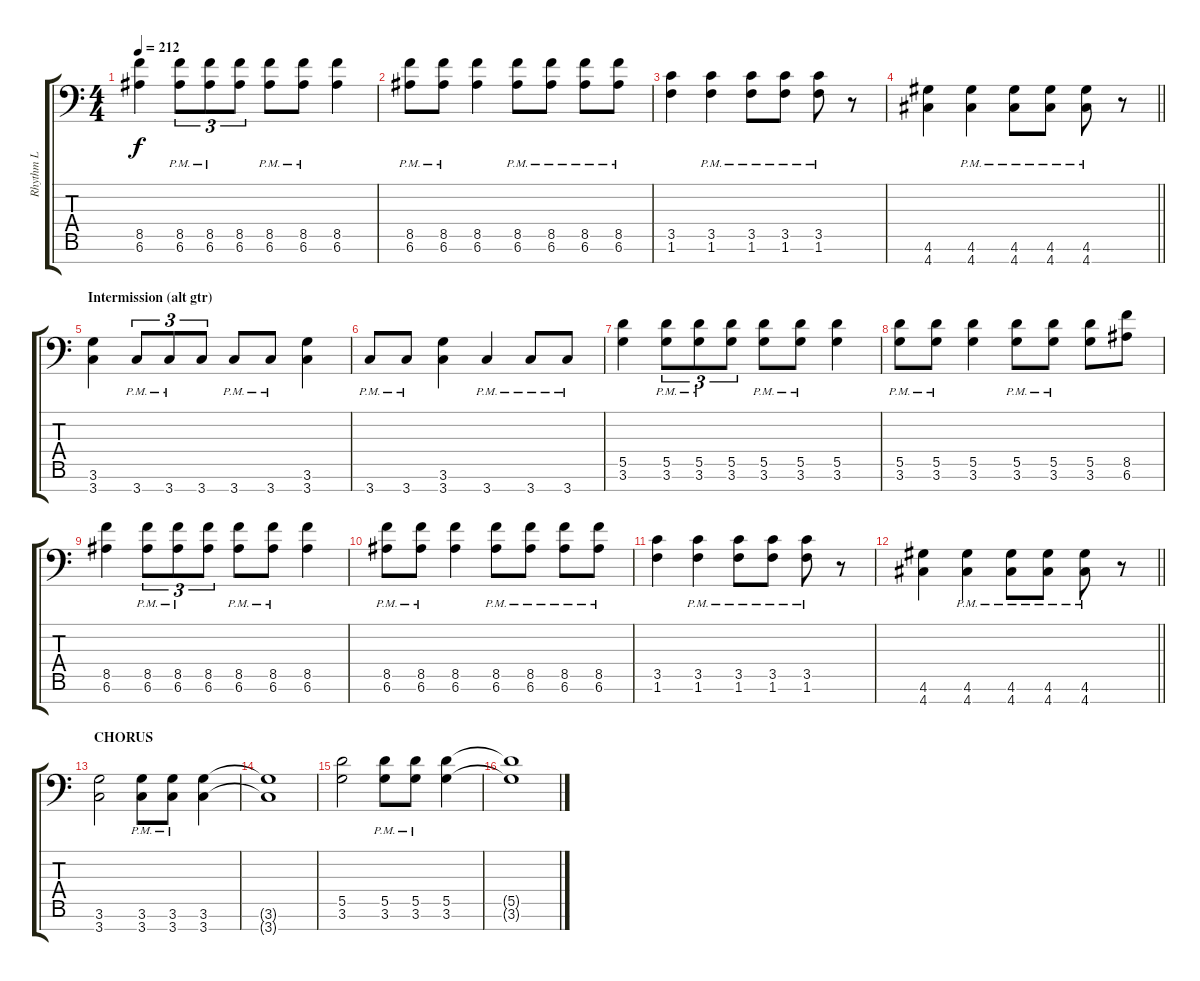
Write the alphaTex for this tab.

\track ("Rhythm L" "Rhythm L") {instrument distortionguitar}
\staff {score tabs}
\tuning (E4 B3 G3 D3 A2 E2 A1) {hide}
\ts (4 4)
\tempo 212
\clef f4
\ks c
(8.5 6.6).4{dy f} (8.5{pm} 6.6{pm}).8{tu (3 2)} (8.5{pm} 6.6{pm}).8{tu (3 2)} (8.5 6.6).8{tu (3 2)} (8.5{pm} 6.6{pm}).8 (8.5{pm} 6.6{pm}).8 (8.5 6.6).4 |
(8.5{pm} 6.6{pm}).8 (8.5{pm} 6.6{pm}).8 (8.5 6.6).4 (8.5{pm} 6.6{pm}).8 (8.5{pm} 6.6{pm}).8 (8.5{pm} 6.6{pm}).8 (8.5{pm} 6.6{pm}).8 |
(3.5 1.6).4 (3.5{pm} 1.6{pm}).4 (3.5{pm} 1.6{pm}).8 (3.5{pm} 1.6{pm}).8 (3.5{pm} 1.6{pm}).8 r.8 |
\barLineRight lightlight
(4.6 4.7).4 (4.6{pm} 4.7{pm}).4 (4.6{pm} 4.7{pm}).8 (4.6{pm} 4.7{pm}).8 (4.6{pm} 4.7{pm}).8 r.8 |
\section ("" "Intermission (alt gtr)")
(3.6 3.7).4 3.7{pm}.8{tu (3 2)} 3.7{pm}.8{tu (3 2)} 3.7.8{tu (3 2)} 3.7{pm}.8 3.7{pm}.8 (3.6 3.7).4 |
3.7{pm}.8 3.7{pm}.8 (3.6 3.7).4 3.7{pm}.4 3.7{pm}.8 3.7{pm}.8 |
(5.5 3.6).4 (5.5{pm} 3.6{pm}).8{tu (3 2)} (5.5{pm} 3.6{pm}).8{tu (3 2)} (5.5 3.6).8{tu (3 2)} (5.5{pm} 3.6{pm}).8 (5.5{pm} 3.6{pm}).8 (5.5 3.6).4 |
(5.5{pm} 3.6{pm}).8 (5.5{pm} 3.6{pm}).8 (5.5 3.6).4 (5.5{pm} 3.6{pm}).8 (5.5{pm} 3.6{pm}).8 (5.5 3.6).8 (8.5 6.6).8 |
(8.5 6.6).4 (8.5{pm} 6.6{pm}).8{tu (3 2)} (8.5{pm} 6.6{pm}).8{tu (3 2)} (8.5 6.6).8{tu (3 2)} (8.5{pm} 6.6{pm}).8 (8.5{pm} 6.6{pm}).8 (8.5 6.6).4 |
(8.5{pm} 6.6{pm}).8 (8.5{pm} 6.6{pm}).8 (8.5 6.6).4 (8.5{pm} 6.6{pm}).8 (8.5{pm} 6.6{pm}).8 (8.5{pm} 6.6{pm}).8 (8.5{pm} 6.6{pm}).8 |
(3.5 1.6).4 (3.5{pm} 1.6{pm}).4 (3.5{pm} 1.6{pm}).8 (3.5{pm} 1.6{pm}).8 (3.5{pm} 1.6{pm}).8 r.8 |
\barLineRight lightlight
(4.6 4.7).4 (4.6{pm} 4.7{pm}).4 (4.6{pm} 4.7{pm}).8 (4.6{pm} 4.7{pm}).8 (4.6{pm} 4.7{pm}).8 r.8 |
\section ("" "CHORUS")
(3.6 3.7).2 (3.6{pm} 3.7{pm}).8 (3.6{pm} 3.7{pm}).8 (3.6 3.7).4 |
(3.6{t} 3.7{t}).1 |
(5.5 3.6).2 (5.5{pm} 3.6{pm}).8 (5.5{pm} 3.6{pm}).8 (5.5 3.6).4 |
(5.5{t} 3.6{t}).1
